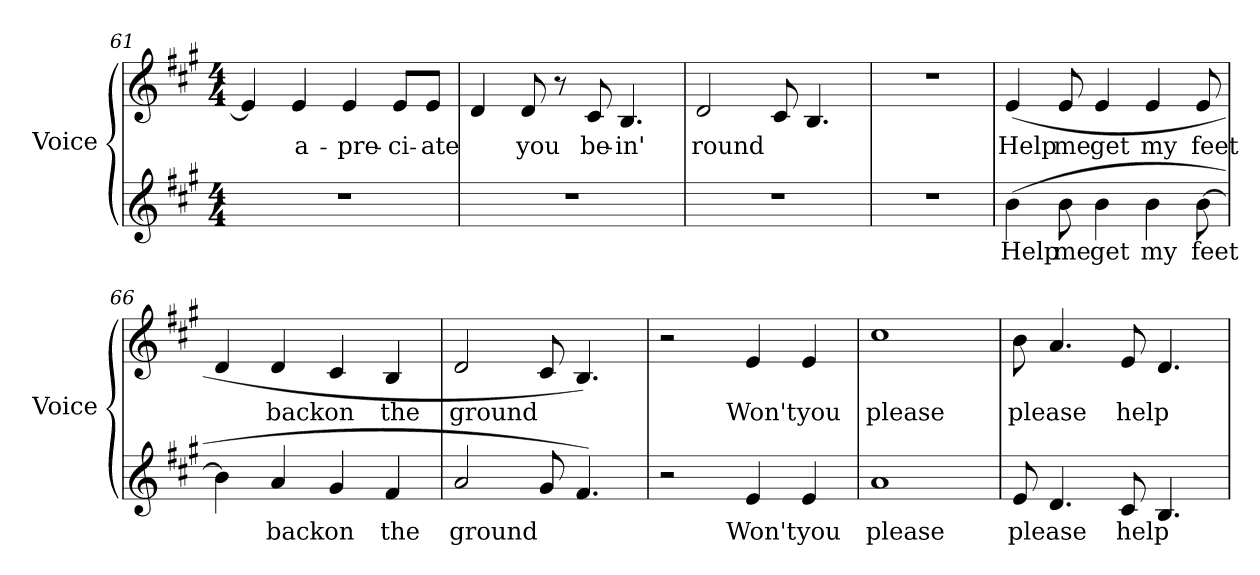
**kern	**text	**kern	**text
*part2	*part2	*part1	*part1
*staff2	*staff2	*staff1	*staff1
*I"Voice	*	*I"Voice	*
*I'Voice	*	*I'Voice	*
*clefG2	*	*clefG2	*
*k[f#c#g#]	*	*k[f#c#g#]	*
*A:	*	*A:	*
*M4/4	*	*M4/4	*
=61	=61	=61	=61
1r	.	4ei/]	.
!	!	!	!LO:LY:b:color=#000000
.	.	4ei/	a-
!	!	!	!LO:LY:b:color=#000000
.	.	4ei/	-pre-
!	!	!	!LO:LY:b:color=#000000
.	.	8ei/L	-ci-
!	!	!	!LO:LY:b:color=#000000
.	.	8ei/J	-ate
!!LO:LB:g=z
=62	=62	=62	=62
1r	.	4di/	.
!	!	!	!LO:LY:b:color=#000000
.	.	8di/	you
.	.	8r	.
!	!	!	!LO:LY:b:color=#000000
.	.	8c#i/	be-
!	!	!	!LO:LY:b:color=#000000
.	.	4.Bi/	-in'
=63	=63	=63	=63
!	!	!	!LO:LY:b:color=#000000
1r	.	2di/	round
.	.	8c#i/	.
.	.	4.Bi/	.
=64	=64	=64	=64
1r	.	1r	.
=65	=65	=65	=65
!	!LO:LY:b:color=#000000	!	!
!	!	!	!LO:LY:b:color=#000000
(4bi\	Help	(4ei/	Help
!	!LO:LY:b:color=#000000	!	!
!	!	!	!LO:LY:b:color=#000000
8bi\	me	8ei/	me
!	!LO:LY:b:color=#000000	!	!
!	!	!	!LO:LY:b:color=#000000
4bi\	get	4ei/	get
!	!LO:LY:b:color=#000000	!	!
!	!	!	!LO:LY:b:color=#000000
4bi\	my	4ei/	my
!	!LO:LY:b:color=#000000	!	!
!	!	!	!LO:LY:b:color=#000000
[8bi\	feet	8ei/	feet
=66	=66	=66	=66
4bi\]	.	4di/	.
!	!LO:LY:b:color=#000000	!	!
!	!	!	!LO:LY:b:color=#000000
4ai/	back	4di/	back
!	!LO:LY:b:color=#000000	!	!
!	!	!	!LO:LY:b:color=#000000
4g#i/	on	4c#i/	on
!	!LO:LY:b:color=#000000	!	!
!	!	!	!LO:LY:b:color=#000000
4f#i/	the	4Bi/	the
=67	=67	=67	=67
!	!LO:LY:b:color=#000000	!	!
!	!	!	!LO:LY:b:color=#000000
2ai/	ground	2di/	ground
8g#i/	.	8c#i/	.
4.f#i/)	.	4.Bi/)	.
!!LO:LB:g=z
=68	=68	=68	=68
2r	.	2r	.
!	!LO:LY:b:color=#000000	!	!
!	!	!	!LO:LY:b:color=#000000
4ei/	Won't	4ei/	Won't
!	!LO:LY:b:color=#000000	!	!
!	!	!	!LO:LY:b:color=#000000
4ei/	you	4ei/	you
=69	=69	=69	=69
!	!LO:LY:b:color=#000000	!	!
!	!	!	!LO:LY:b:color=#000000
1ai	please	1cc#i	please
=70	=70	=70	=70
!	!LO:LY:b:color=#000000	!	!
!	!	!	!LO:LY:b:color=#000000
8ei/	please	8bi\	please
4.di/	.	4.ai/	.
!	!LO:LY:b:color=#000000	!	!
!	!	!	!LO:LY:b:color=#000000
8c#i/	help	8ei/	help
4.Bi/	.	4.di/	.
=	=	=	=
*-	*-	*-	*-
